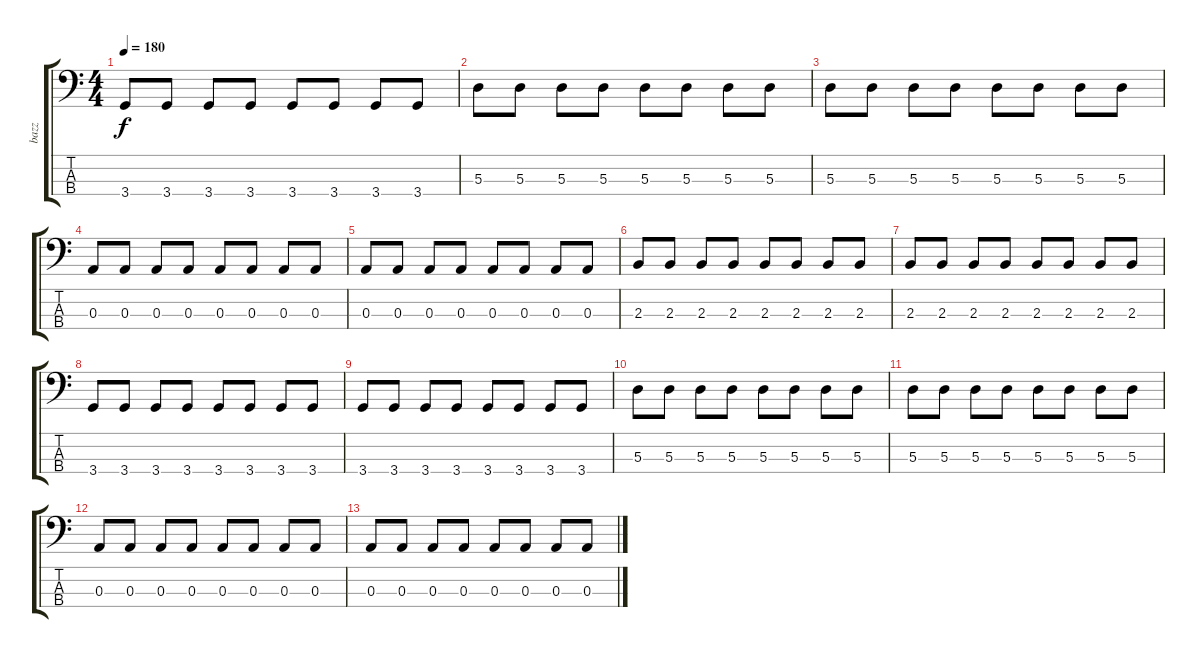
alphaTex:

\track ("bazz" "bazz") {instrument electricbassfinger}
\staff {score tabs}
\tuning (G2 D2 A1 E1) {hide}
\ts (4 4)
\tempo 180
\clef f4
\ks c
3.4.8{dy f} 3.4.8 3.4.8 3.4.8 3.4.8 3.4.8 3.4.8 3.4.8 |
5.3.8 5.3.8 5.3.8 5.3.8 5.3.8 5.3.8 5.3.8 5.3.8 |
5.3.8 5.3.8 5.3.8 5.3.8 5.3.8 5.3.8 5.3.8 5.3.8 |
0.3.8 0.3.8 0.3.8 0.3.8 0.3.8 0.3.8 0.3.8 0.3.8 |
0.3.8 0.3.8 0.3.8 0.3.8 0.3.8 0.3.8 0.3.8 0.3.8 |
2.3.8 2.3.8 2.3.8 2.3.8 2.3.8 2.3.8 2.3.8 2.3.8 |
2.3.8 2.3.8 2.3.8 2.3.8 2.3.8 2.3.8 2.3.8 2.3.8 |
3.4.8 3.4.8 3.4.8 3.4.8 3.4.8 3.4.8 3.4.8 3.4.8 |
3.4.8 3.4.8 3.4.8 3.4.8 3.4.8 3.4.8 3.4.8 3.4.8 |
5.3.8 5.3.8 5.3.8 5.3.8 5.3.8 5.3.8 5.3.8 5.3.8 |
5.3.8 5.3.8 5.3.8 5.3.8 5.3.8 5.3.8 5.3.8 5.3.8 |
0.3.8 0.3.8 0.3.8 0.3.8 0.3.8 0.3.8 0.3.8 0.3.8 |
0.3.8 0.3.8 0.3.8 0.3.8 0.3.8 0.3.8 0.3.8 0.3.8
